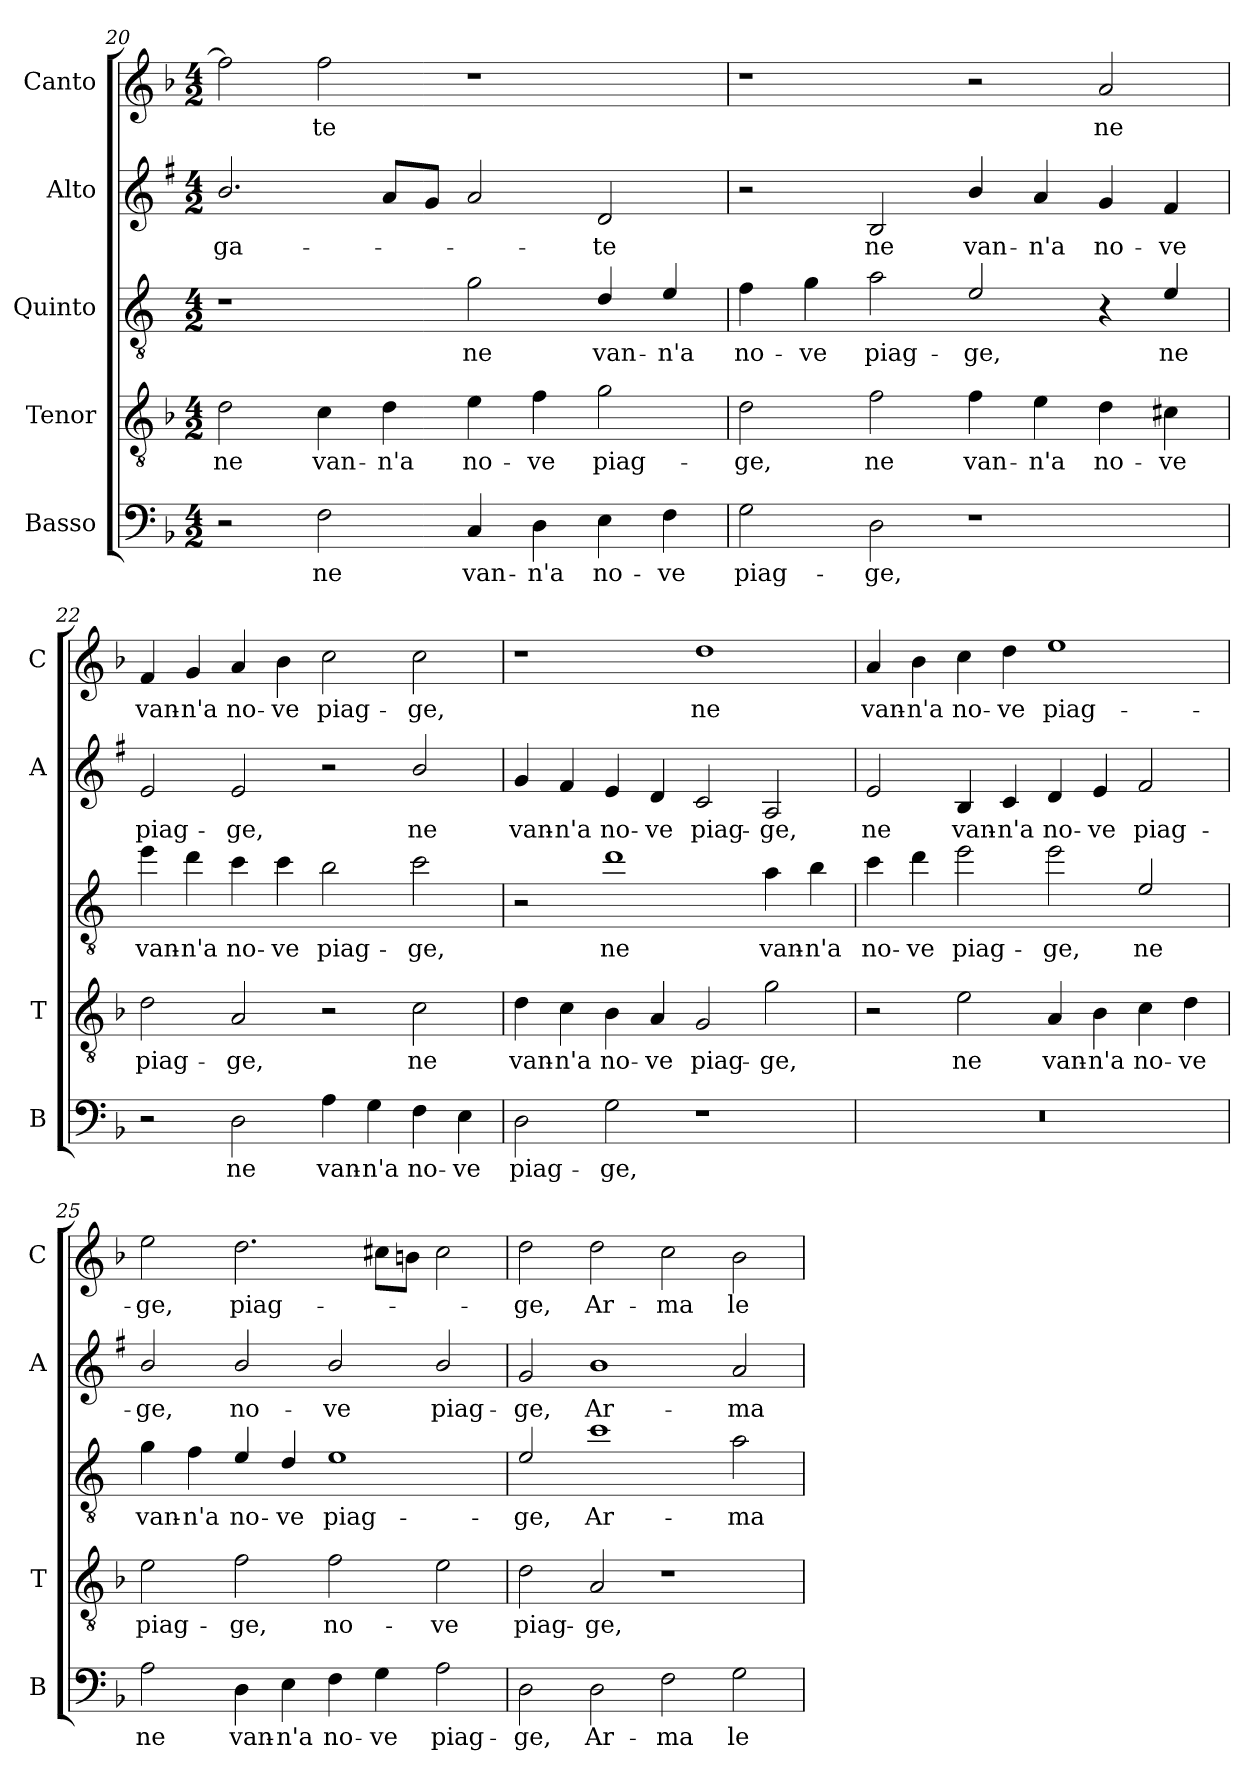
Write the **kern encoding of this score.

**kern	**text	**kern	**text	**kern	**text	**kern	**text	**kern	**text
*part5	*part5	*part4	*part4	*part3	*part3	*part2	*part2	*part1	*part1
*staff5	*staff5	*staff4	*staff4	*staff3	*staff3	*staff2	*staff2	*staff1	*staff1
*I"Basso	*	*I"Tenor	*	*I"Quinto	*	*I"Alto	*	*I"Canto	*
*I'B	*	*I'T	*	*	*	*I'A	*	*I'C	*
*clefF4	*	*clefGv2	*	*clefGv2	*	*clefG2	*	*clefG2	*
*	*	*	*	*ITrd4c7	*	*ITrd1c2	*	*	*
*k[b-]	*	*k[b-]	*	*k[b-]	*	*k[b-]	*	*k[b-]	*
*F:	*	*F:	*	*F:	*	*F:	*	*F:	*
*M4/2	*	*M4/2	*	*M4/2	*	*M4/2	*	*M4/2	*
=20	=20	=20	=20	=20	=20	=20	=20	=20	=20
!	!	!	!LO:LY:b	!	!	!	!LO:LY:b	!	!
2r	.	2d\	ne	1r	.	2.a/	-ga-	2ff\]	.
!	!LO:LY:b	!	!LO:LY:b	!	!	!	!	!	!LO:LY:b
2F\	ne	4c\	van-	.	.	.	.	2ff\	-te
!	!	!	!LO:LY:b	!	!	!	!	!	!
.	.	4d\	-n'a	.	.	8g/L	.	.	.
.	.	.	.	.	.	8f/J	.	.	.
!	!LO:LY:b	!	!LO:LY:b	!	!LO:LY:b	!	!	!	!
4C/	van-	4e\	no-	2c\	ne	2g/	.	1r	.
!	!LO:LY:b	!	!LO:LY:b	!	!	!	!	!	!
4D\	-n'a	4f\	-ve	.	.	.	.	.	.
!	!LO:LY:b	!	!LO:LY:b	!	!LO:LY:b	!	!LO:LY:b	!	!
4E\	no-	2g\	piag-	4G/	van-	2c/	-te	.	.
!	!LO:LY:b	!	!	!	!LO:LY:b	!	!	!	!
4F\	-ve	.	.	4A/	-n'a	.	.	.	.
=21	=21	=21	=21	=21	=21	=21	=21	=21	=21
!	!LO:LY:b	!	!LO:LY:b	!	!LO:LY:b	!	!	!	!
2G\	piag-	2d\	-ge,	4B-\	no-	2r	.	1r	.
!	!	!	!	!	!LO:LY:b	!	!	!	!
.	.	.	.	4c\	-ve	.	.	.	.
!	!LO:LY:b	!	!LO:LY:b	!	!LO:LY:b	!	!LO:LY:b	!	!
2D\	-ge,	2f\	ne	2d\	piag-	2A/	ne	.	.
!	!	!	!LO:LY:b	!	!LO:LY:b	!	!LO:LY:b	!	!
1r	.	4f\	van-	2A/	-ge,	4a/	van-	2r	.
!	!	!	!LO:LY:b	!	!	!	!LO:LY:b	!	!
.	.	4e\	-n'a	.	.	4g/	-n'a	.	.
!	!	!	!LO:LY:b	!	!	!	!LO:LY:b	!	!LO:LY:b
.	.	4d\	no-	4r	.	4f/	no-	2a/	ne
!	!	!	!LO:LY:b	!	!LO:LY:b	!	!LO:LY:b	!	!
.	.	4c#X\	-ve	4A/	ne	4e/	-ve	.	.
=22	=22	=22	=22	=22	=22	=22	=22	=22	=22
!	!	!	!LO:LY:b	!	!LO:LY:b	!	!LO:LY:b	!	!LO:LY:b
2r	.	2d\	piag-	4a\	van-	2d/	piag-	4f/	van-
!	!	!	!	!	!LO:LY:b	!	!	!	!LO:LY:b
.	.	.	.	4g\	-n'a	.	.	4g/	-n'a
!	!LO:LY:b	!	!LO:LY:b	!	!LO:LY:b	!	!LO:LY:b	!	!LO:LY:b
2D\	ne	2A/	-ge,	4f\	no-	2d/	-ge,	4a/	no-
!	!	!	!	!	!LO:LY:b	!	!	!	!LO:LY:b
.	.	.	.	4f\	-ve	.	.	4b-\	-ve
!	!LO:LY:b	!	!	!	!LO:LY:b	!	!	!	!LO:LY:b
4A\	van-	2r	.	2e\	piag-	2r	.	2cc\	piag-
!	!LO:LY:b	!	!	!	!	!	!	!	!
4G\	-n'a	.	.	.	.	.	.	.	.
!	!LO:LY:b	!	!LO:LY:b	!	!LO:LY:b	!	!LO:LY:b	!	!LO:LY:b
4F\	no-	2c\	ne	2f\	-ge,	2a/	ne	2cc\	-ge,
!	!LO:LY:b	!	!	!	!	!	!	!	!
4E\	-ve	.	.	.	.	.	.	.	.
!!LO:LB:g=z
=23	=23	=23	=23	=23	=23	=23	=23	=23	=23
!	!LO:LY:b	!	!LO:LY:b	!	!	!	!LO:LY:b	!	!
2D\	piag-	4d\	van-	2r	.	4f/	van-	1r	.
!	!	!	!LO:LY:b	!	!	!	!LO:LY:b	!	!
.	.	4c\	-n'a	.	.	4e/	-n'a	.	.
!	!LO:LY:b	!	!LO:LY:b	!	!LO:LY:b	!	!LO:LY:b	!	!
2G\	-ge,	4B-\	no-	1g	ne	4d/	no-	.	.
!	!	!	!LO:LY:b	!	!	!	!LO:LY:b	!	!
.	.	4A/	-ve	.	.	4c/	-ve	.	.
!	!	!	!LO:LY:b	!	!	!	!LO:LY:b	!	!LO:LY:b
1r	.	2G/	piag-	.	.	2B-/	piag-	1dd	ne
!	!	!	!LO:LY:b	!	!LO:LY:b	!	!LO:LY:b	!	!
.	.	2g\	-ge,	4d\	van-	2G/	-ge,	.	.
!	!	!	!	!	!LO:LY:b	!	!	!	!
.	.	.	.	4e\	-n'a	.	.	.	.
=24	=24	=24	=24	=24	=24	=24	=24	=24	=24
!	!	!	!	!	!LO:LY:b	!	!LO:LY:b	!	!LO:LY:b
0r	.	2r	.	4f\	no-	2d/	ne	4a/	van-
!	!	!	!	!	!LO:LY:b	!	!	!	!LO:LY:b
.	.	.	.	4g\	-ve	.	.	4b-\	-n'a
!	!	!	!LO:LY:b	!	!LO:LY:b	!	!LO:LY:b	!	!LO:LY:b
.	.	2e\	ne	2a\	piag-	4A/	van-	4cc\	no-
!	!	!	!	!	!	!	!LO:LY:b	!	!LO:LY:b
.	.	.	.	.	.	4B-/	-n'a	4dd\	-ve
!	!	!	!LO:LY:b	!	!LO:LY:b	!	!LO:LY:b	!	!LO:LY:b
.	.	4A/	van-	2a\	-ge,	4c/	no-	1ee	piag-
!	!	!	!LO:LY:b	!	!	!	!LO:LY:b	!	!
.	.	4B-\	-n'a	.	.	4d/	-ve	.	.
!	!	!	!LO:LY:b	!	!LO:LY:b	!	!LO:LY:b	!	!
.	.	4c\	no-	2A/	ne	2e/	piag-	.	.
!	!	!	!LO:LY:b	!	!	!	!	!	!
.	.	4d\	-ve	.	.	.	.	.	.
=25	=25	=25	=25	=25	=25	=25	=25	=25	=25
!	!LO:LY:b	!	!LO:LY:b	!	!LO:LY:b	!	!LO:LY:b	!	!LO:LY:b
2A\	ne	2e\	piag-	4c\	van-	2a/	-ge,	2ee\	-ge,
!	!	!	!	!	!LO:LY:b	!	!	!	!
.	.	.	.	4B-\	-n'a	.	.	.	.
!	!LO:LY:b	!	!LO:LY:b	!	!LO:LY:b	!	!LO:LY:b	!	!LO:LY:b
4D\	van-	2f\	-ge,	4A/	no-	2a/	no-	2.dd\	piag-
!	!LO:LY:b	!	!	!	!LO:LY:b	!	!	!	!
4E\	-n'a	.	.	4G/	-ve	.	.	.	.
!	!LO:LY:b	!	!LO:LY:b	!	!LO:LY:b	!	!LO:LY:b	!	!
4F\	no-	2f\	no-	1A	piag-	2a/	-ve	.	.
!	!LO:LY:b	!	!	!	!	!	!	!	!
4G\	-ve	.	.	.	.	.	.	8cc#X\L	.
.	.	.	.	.	.	.	.	8bn\J	.
!	!LO:LY:b	!	!LO:LY:b	!	!	!	!LO:LY:b	!	!
2A\	piag-	2e\	-ve	.	.	2a/	piag-	2cc#\	.
=26	=26	=26	=26	=26	=26	=26	=26	=26	=26
!	!LO:LY:b	!	!LO:LY:b	!	!LO:LY:b	!	!LO:LY:b	!	!LO:LY:b
2D\	-ge,	2d\	piag-	2A/	-ge,	2f/	-ge,	2dd\	-ge,
!	!LO:LY:b	!	!LO:LY:b	!	!LO:LY:b	!	!LO:LY:b	!	!LO:LY:b
2D\	Ar-	2A/	-ge,	1f	Ar-	1a	Ar-	2dd\	Ar-
!	!LO:LY:b	!	!	!	!	!	!	!	!LO:LY:b
2F\	-ma	1r	.	.	.	.	.	2cc\	-ma
!	!LO:LY:b	!	!	!	!LO:LY:b	!	!LO:LY:b	!	!LO:LY:b
2G\	le	.	.	2d\	-ma	2g/	-ma	2b-\	le
=	=	=	=	=	=	=	=	=	=
*-	*-	*-	*-	*-	*-	*-	*-	*-	*-
